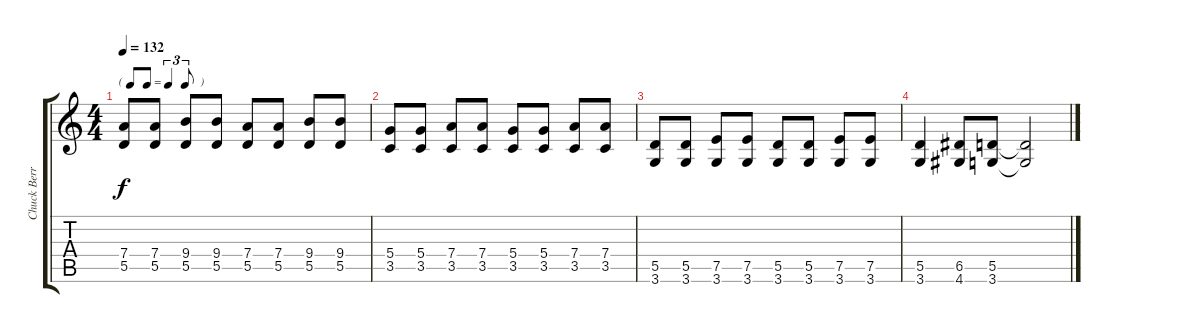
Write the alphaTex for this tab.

\track ("Chuck Berry (Gtr. 2)" "Chuck Berr") {instrument electricguitarclean}
\staff {score tabs}
\tuning (E4 B3 G3 D3 A2 E2) {hide}
\ts (4 4)
\tf triplet8th
\tempo 132
\clef g2
\ks c
(7.4 5.5).8{dy f} (7.4 5.5).8 (9.4 5.5).8 (9.4 5.5).8 (7.4 5.5).8 (7.4 5.5).8 (9.4 5.5).8 (9.4 5.5).8 |
(5.4 3.5).8 (5.4 3.5).8 (7.4 3.5).8 (7.4 3.5).8 (5.4 3.5).8 (5.4 3.5).8 (7.4 3.5).8 (7.4 3.5).8 |
(5.5 3.6).8 (5.5 3.6).8 (7.5 3.6).8 (7.5 3.6).8 (5.5 3.6).8 (5.5 3.6).8 (7.5 3.6).8 (7.5 3.6).8 |
(5.5 3.6).4 (6.5 4.6).8 (5.5 3.6).8 (5.5{t} 3.6{t}).2
